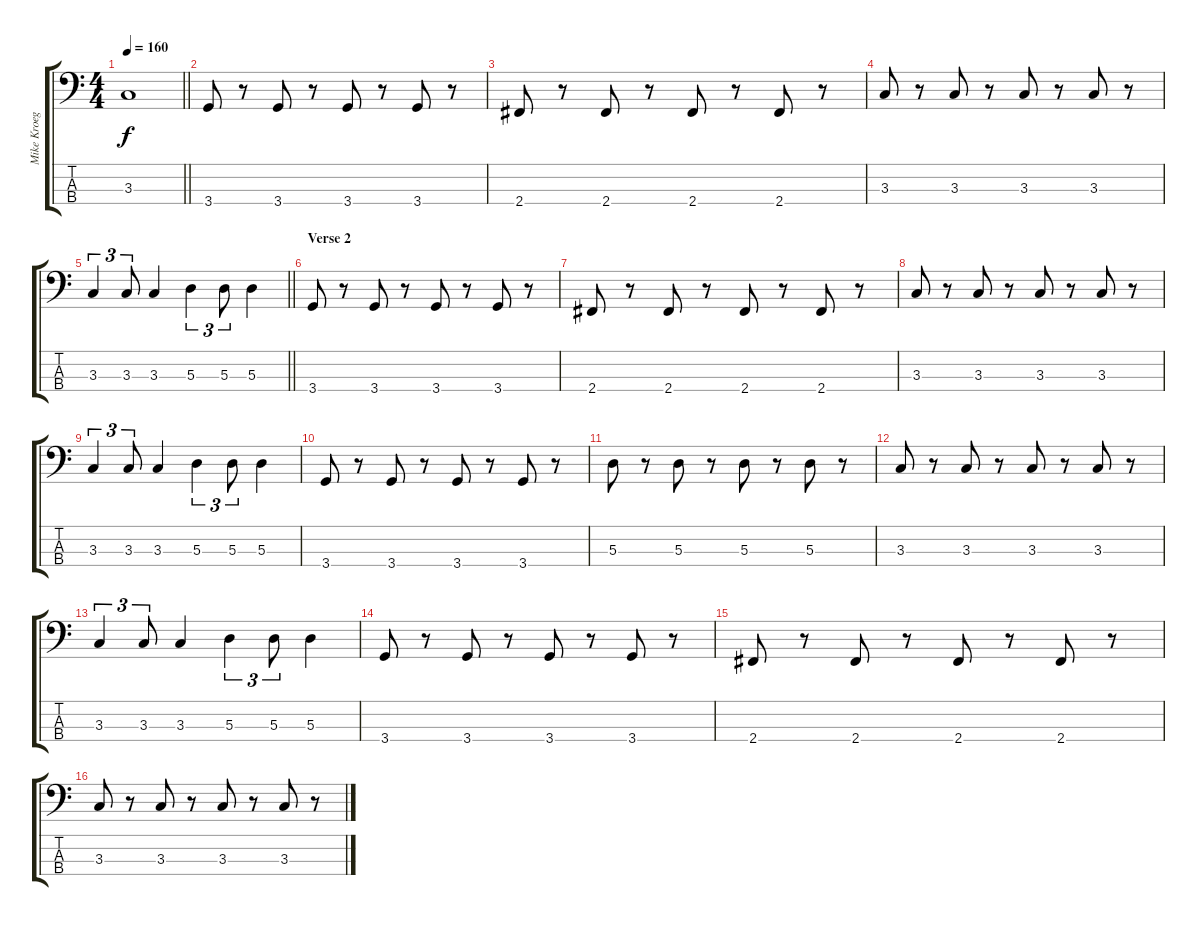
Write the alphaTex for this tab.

\track ("Mike Kroeger" "Mike Kroeg") {instrument electricbassfinger}
\staff {score tabs}
\tuning (G2 D2 A1 E1) {hide}
\ts (4 4)
\tempo 160
\clef f4
\barLineRight lightlight
\ks c
3.3{t}.1{dy f} |
\section ("" "")
3.4.8 r.8 3.4.8 r.8 3.4.8 r.8 3.4.8 r.8 |
2.4.8 r.8 2.4.8 r.8 2.4.8 r.8 2.4.8 r.8 |
3.3.8 r.8 3.3.8 r.8 3.3.8 r.8 3.3.8 r.8 |
\barLineRight lightlight
3.3.4{tu (3 2)} 3.3.8{tu (3 2)} 3.3.4 5.3.4{tu (3 2)} 5.3.8{tu (3 2)} 5.3.4 |
\section ("" "Verse 2")
3.4.8 r.8 3.4.8 r.8 3.4.8 r.8 3.4.8 r.8 |
2.4.8 r.8 2.4.8 r.8 2.4.8 r.8 2.4.8 r.8 |
3.3.8 r.8 3.3.8 r.8 3.3.8 r.8 3.3.8 r.8 |
3.3.4{tu (3 2)} 3.3.8{tu (3 2)} 3.3.4 5.3.4{tu (3 2)} 5.3.8{tu (3 2)} 5.3.4 |
3.4.8 r.8 3.4.8 r.8 3.4.8 r.8 3.4.8 r.8 |
5.3.8 r.8 5.3.8 r.8 5.3.8 r.8 5.3.8 r.8 |
3.3.8 r.8 3.3.8 r.8 3.3.8 r.8 3.3.8 r.8 |
3.3.4{tu (3 2)} 3.3.8{tu (3 2)} 3.3.4 5.3.4{tu (3 2)} 5.3.8{tu (3 2)} 5.3.4 |
3.4.8 r.8 3.4.8 r.8 3.4.8 r.8 3.4.8 r.8 |
2.4.8 r.8 2.4.8 r.8 2.4.8 r.8 2.4.8 r.8 |
3.3.8 r.8 3.3.8 r.8 3.3.8 r.8 3.3.8 r.8
